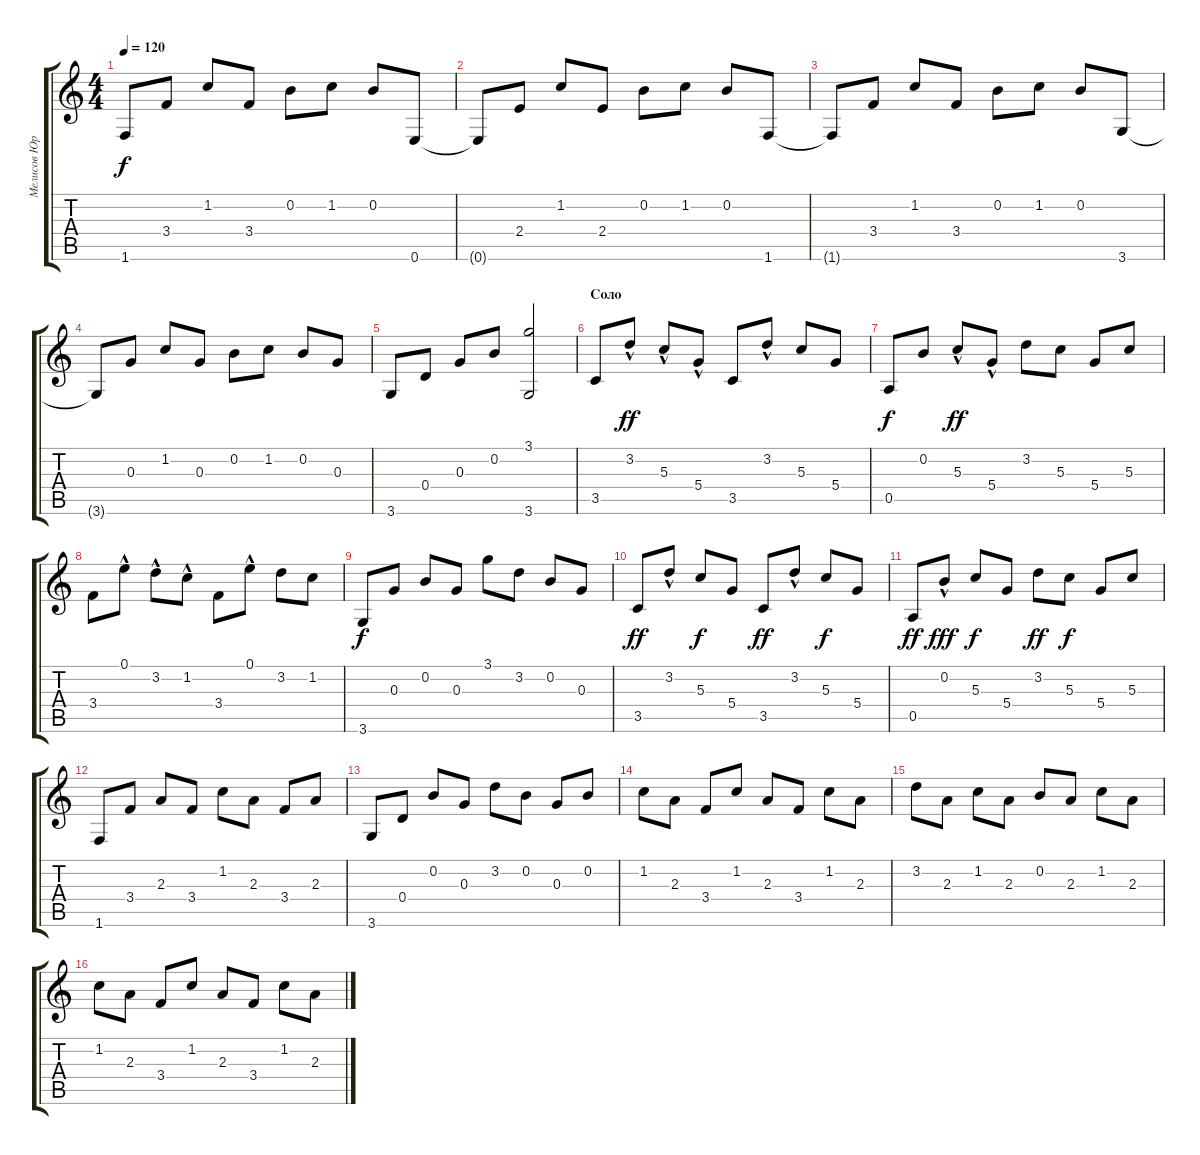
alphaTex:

\track ("Мелисов Юрий" "Мелисов Юр") {instrument acousticguitarsteel}
\staff {score tabs}
\tuning (E4 B3 G3 D3 A2 E2) {hide}
\ts (4 4)
\tempo 120
\clef g2
\ks c
1.6{t}.8{dy f} 3.4.8 1.2.8 3.4.8 0.2.8 1.2.8 0.2.8 0.6.8 |
0.6{t}.8 2.4.8 1.2.8 2.4.8 0.2.8 1.2.8 0.2.8 1.6.8 |
1.6{t}.8 3.4.8 1.2.8 3.4.8 0.2.8 1.2.8 0.2.8 3.6.8 |
3.6{t}.8 0.3.8 1.2.8 0.3.8 0.2.8 1.2.8 0.2.8 0.3.8 |
3.6.8 0.4.8 0.3.8 0.2.8 (3.1 3.6).2 |
\section ("" "Соло")
3.5.8 3.2{hac}.8{dy ff} 5.3{hac}.8 5.4{hac}.8 3.5.8 3.2{hac}.8 5.3.8 5.4.8 |
0.5.8{dy f} 0.2.8 5.3{hac}.8{dy ff} 5.4{hac}.8 3.2.8 5.3.8 5.4.8 5.3.8 |
3.4.8 0.1{hac}.8 3.2{hac}.8 1.2{hac}.8 3.4.8 0.1{hac}.8 3.2.8 1.2.8 |
3.6.8{dy f} 0.3.8 0.2.8 0.3.8 3.1.8 3.2.8 0.2.8 0.3.8 |
3.5.8{dy ff} 3.2{hac}.8 5.3.8{dy f} 5.4.8 3.5.8{dy ff} 3.2{hac}.8 5.3.8{dy f} 5.4.8 |
0.5.8{dy ff} 0.2{hac}.8{dy fff} 5.3.8{dy f} 5.4.8 3.2.8{dy ff} 5.3.8{dy f} 5.4.8 5.3.8 |
1.6.8 3.4.8 2.3.8 3.4.8 1.2.8 2.3.8 3.4.8 2.3.8 |
3.6.8 0.4.8 0.2.8 0.3.8 3.2.8 0.2.8 0.3.8 0.2.8 |
1.2.8 2.3.8 3.4.8 1.2.8 2.3.8 3.4.8 1.2.8 2.3.8 |
3.2.8 2.3.8 1.2.8 2.3.8 0.2.8 2.3.8 1.2.8 2.3.8 |
1.2.8 2.3.8 3.4.8 1.2.8 2.3.8 3.4.8 1.2.8 2.3.8
